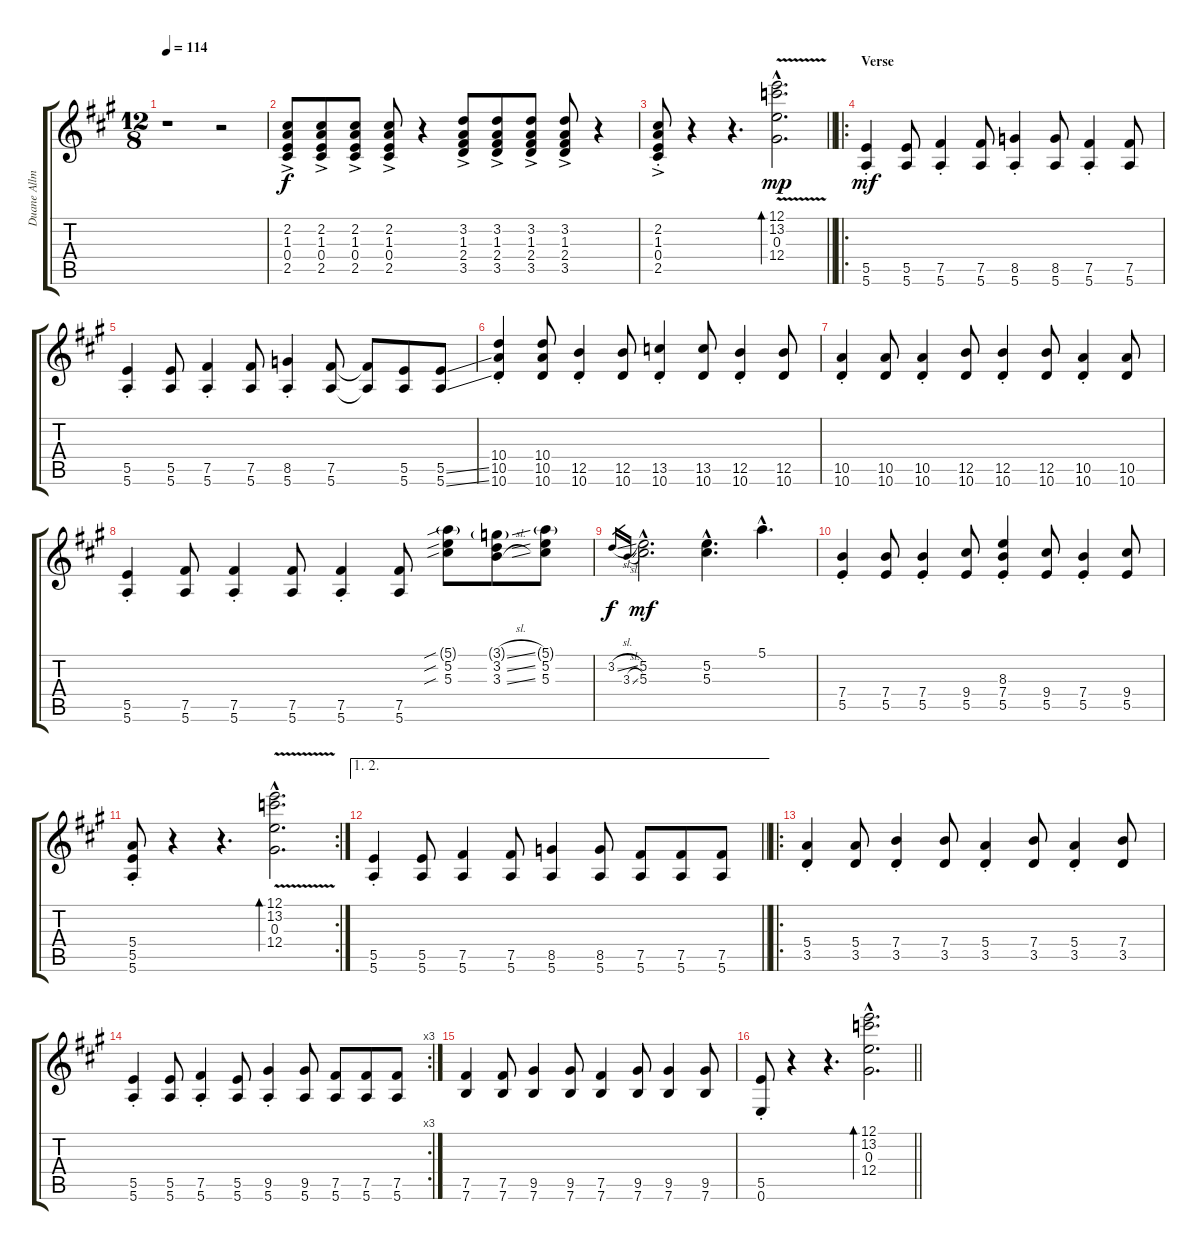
\track ("Duane Allman Guitar III" "Duane Allm") {instrument distortionguitar}
\staff {score tabs}
\tuning (E4 B3 Ab3 E3 B2 E2) {hide}
\ts (12 8)
\tempo 114
\clef g2
\ks a
r.1{dy f instrument distortionguitar} r.2 |
(2.2{ac} 1.3{ac} 0.4{ac} 2.5{ac}).8 (2.2{ac} 1.3{ac} 0.4{ac} 2.5{ac}).8 (2.2{ac} 1.3{ac} 0.4{ac} 2.5{ac}).8 (2.2{ac} 1.3{ac} 0.4{ac} 2.5{ac}).8 r.4 (3.2{ac} 1.3{ac} 2.4{ac} 3.5{ac}).8 (3.2{ac} 1.3{ac} 2.4{ac} 3.5{ac}).8 (3.2{ac} 1.3{ac} 2.4{ac} 3.5{ac}).8 (3.2{ac} 1.3{ac} 2.4{ac} 3.5{ac}).8 r.4 |
\barLineRight lightlight
(2.2{ac st} 1.3{ac st} 0.4{ac st} 2.5{ac st}).8 r.4 r.4{d} (12.1{v hac} 13.2{v hac} 0.3{v hac} 12.4{v hac}).2{d bd 30 dy mp} |
\ro
\section ("" "Verse")
(5.5{st} 5.6{st}).4{dy mf} (5.5 5.6).8 (7.5{st} 5.6{st}).4 (7.5 5.6).8 (8.5{st} 5.6{st}).4 (8.5 5.6).8 (7.5{st} 5.6{st}).4 (7.5 5.6).8 |
(5.5{st} 5.6{st}).4 (5.5 5.6).8 (7.5{st} 5.6{st}).4 (7.5 5.6).8 (8.5{st} 5.6{st}).4 (7.5 5.6).8 (7.5{t} 5.6{t}).8 (5.5 5.6).8 (5.5{ss} 5.6{ss}).8 |
(10.4{st} 10.5{st} 10.6{st}).4 (10.4 10.5 10.6).8 (12.5{st} 10.6{st}).4 (12.5 10.6).8 (13.5{st} 10.6{st}).4 (13.5 10.6).8 (12.5{st} 10.6{st}).4 (12.5 10.6).8 |
(10.5{st} 10.6{st}).4 (10.5 10.6).8 (10.5{st} 10.6{st}).4 (12.5 10.6).8 (12.5{st} 10.6{st}).4 (12.5 10.6).8 (10.5{st} 10.6{st}).4 (10.5 10.6).8 |
(5.5{st} 5.6{st}).4 (7.5 5.6).8 (7.5{st} 5.6{st}).4 (7.5 5.6).8 (7.5{st} 5.6{st}).4 (7.5 5.6).8 (5.1{sib g} 5.2{sib} 5.3{sib}).8 (3.1{sl g} 3.2{sl} 3.3{sl}).8 (5.1{g} 5.2 5.3).8 |
3.2{sl}.16{gr dy f} 3.3{sl}.16{gr} (5.2{hac} 5.3{hac}).2{d dy mf} (5.2{hac} 5.3{hac}).4{d} 5.1{hac}.4{d} |
(7.4{st} 5.5{st}).4 (7.4 5.5).8 (7.4{st} 5.5{st}).4 (9.4 5.5).8 (8.3{st} 7.4{st} 5.5{st}).4 (9.4 5.5).8 (7.4{st} 5.5{st}).4 (9.4 5.5).8 |
\rc 2
(5.4{st} 5.5{st} 5.6{st}).8 r.4 r.4{d} (12.1{v hac} 13.2{v hac} 0.3{v hac} 12.4{v hac}).2{d bd 30} |
\ae (1 2)
\barLineRight lightlight
(5.5{st} 5.6{st}).4 (5.5 5.6).8 (7.5 5.6).4 (7.5 5.6).8 (8.5 5.6).4 (8.5 5.6).8 (7.5 5.6).8 (7.5 5.6).8 (7.5 5.6).8 |
\ro
(5.4{st} 3.5{st}).4 (5.4 3.5).8 (7.4{st} 3.5{st}).4 (7.4 3.5).8 (5.4{st} 3.5{st}).4 (7.4 3.5).8 (5.4{st} 3.5{st}).4 (7.4 3.5).8 |
\rc 3
(5.5{st} 5.6{st}).4 (5.5 5.6).8 (7.5{st} 5.6{st}).4 (5.5 5.6).8 (9.5{st} 5.6{st}).4 (9.5 5.6).8 (7.5 5.6).8 (7.5 5.6).8 (7.5 5.6).8 |
(7.5 7.6).4 (7.5 7.6).8 (9.5 7.6).4 (9.5 7.6).8 (7.5 7.6).4 (9.5 7.6).8 (9.5 7.6).4 (9.5 7.6).8 |
\barLineRight lightlight
(5.5{st} 0.6{st}).8 r.4 r.4{d} (12.1{hac} 13.2{hac} 0.3{hac} 12.4{hac}).2{d bd 30}
